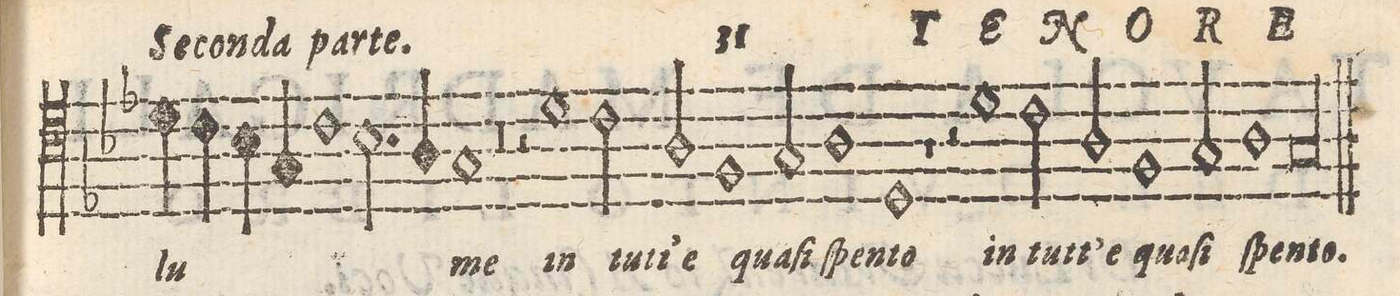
**kern	**text
*I"TENORE	*
*clefC4	*
*k[e-b-]	*
*met(C|)	*
*M2/2	*
4d\	lu-
4c\	.
4B-\	.
4G/	.
=106-	=106-
1c	.
=107-	=107-
2.B-\	.
4A/	.
=108-	=108-
1G	-me
=109-	=109-
0r	.
=110-	=110-
=111-	=111-
2r	.
1d\	in
=112-	=112-
2c\	tut-
=113-	=113-
2A/	-t'e
1F/	qua-
=114-	=114-
2G/	ſi
=115-	=115-
1A	ſpen-
=116-	=116-
1D	-to
=117-	=117-
1r	.
=118-	=118-
2r	.
1d\	in
=119-	=119-
2c\	tut-
=120-	=120-
2A/	-t'e
1F/	qua-
=121-	=121-
2G/	-ſi
=122-	=122-
1A	ſpen-
=123-	=123-
00G	-to.
=124||	=124||
*clefC4	*
*k[b-e-]	*
*M2/2	*
*met(C|)	*
*-	*-
